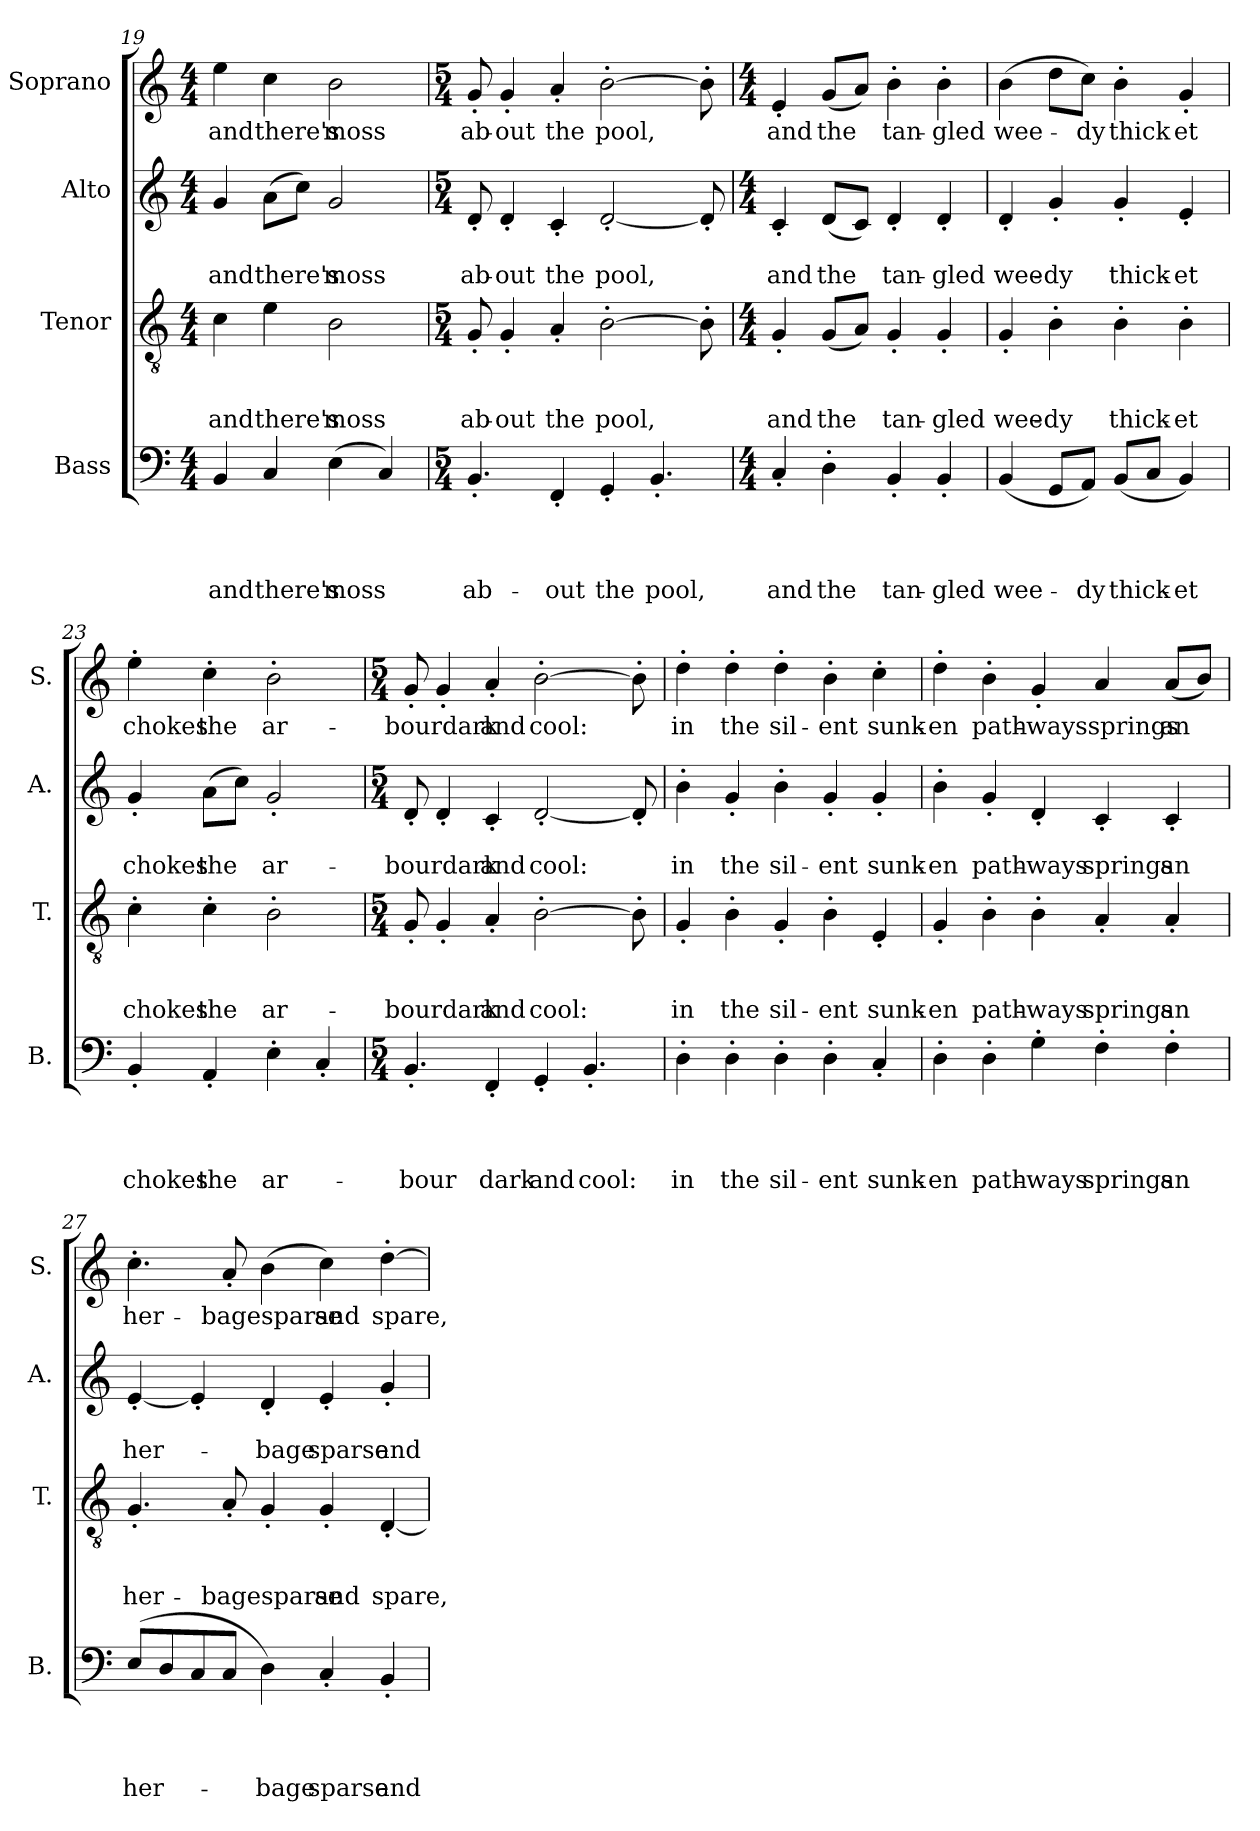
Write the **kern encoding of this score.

**kern	**text	**text	**text	**text	**kern	**text	**text	**text	**kern	**text	**text	**kern	**text
*part4	*part4	*part4	*part4	*part4	*part3	*part3	*part3	*part3	*part2	*part2	*part2	*part1	*part1
*staff4	*staff4	*staff4	*staff4	*staff4	*staff3	*staff3	*staff3	*staff3	*staff2	*staff2	*staff2	*staff1	*staff1
*I"Bass	*	*	*	*	*I"Tenor	*	*	*	*I"Alto	*	*	*I"Soprano	*
*I'B.	*	*	*	*	*I'T.	*	*	*	*I'A.	*	*	*I'S.	*
*clefF4	*	*	*	*	*clefGv2	*	*	*	*clefG2	*	*	*clefG2	*
*k[]	*	*	*	*	*k[]	*	*	*	*k[]	*	*	*k[]	*
*C:	*	*	*	*	*C:	*	*	*	*C:	*	*	*C:	*
*M4/4	*	*	*	*	*M4/4	*	*	*	*M4/4	*	*	*M4/4	*
=19	=19	=19	=19	=19	=19	=19	=19	=19	=19	=19	=19	=19	=19
!	!	!	!	!LO:LY:b	!	!	!	!LO:LY:b	!	!	!LO:LY:b	!	!LO:LY:b
4BB/	.	.	.	and	4c\	.	.	and	4g/	.	and	4ee\	and
!	!	!	!	!LO:LY:b	!	!	!	!LO:LY:b	!	!	!LO:LY:b	!	!LO:LY:b
4C/	.	.	.	there's	4e\	.	.	there's	(>8a\L	.	there's	4cc\	there's
.	.	.	.	.	.	.	.	.	8cc\J)	.	.	.	.
!	!	!	!	!LO:LY:b	!	!	!	!LO:LY:b	!	!	!LO:LY:b	!	!LO:LY:b
(>4E\	.	.	.	moss	2B\	.	.	moss	2g/	.	moss	2b\	moss
4C/)	.	.	.	.	.	.	.	.	.	.	.	.	.
!!LO:PB:g=z
=20	=20	=20	=20	=20	=20	=20	=20	=20	=20	=20	=20	=20	=20
*M5/4	*	*	*	*	*M5/4	*	*	*	*M5/4	*	*	*M5/4	*
!	!	!	!	!LO:LY:b	!	!	!	!LO:LY:b	!	!	!LO:LY:b	!	!LO:LY:b
4.BB'</	.	.	.	ab-	8G'</	.	.	ab-	8d'</	.	ab-	8g'</	ab-
!	!	!	!	!	!	!	!	!LO:LY:b	!	!	!LO:LY:b	!	!LO:LY:b
.	.	.	.	.	4G'</	.	.	-out	4d'</	.	-out	4g'</	-out
!	!	!	!	!LO:LY:b	!	!	!	!LO:LY:b	!	!	!LO:LY:b	!	!LO:LY:b
4FF'</	.	.	.	-out	4A'</	.	.	the	4c'</	.	the	4a'</	the
!	!	!	!	!LO:LY:b	!	!	!	!LO:LY:b	!	!	!LO:LY:b	!	!LO:LY:b
4GG'</	.	.	.	the	[>2B'>\	.	.	pool,	[<2d'</	.	pool,	[>2b'>\	pool,
!	!	!	!	!LO:LY:b	!	!	!	!	!	!	!	!	!
4.BB'</	.	.	.	pool,	.	.	.	.	.	.	.	.	.
.	.	.	.	.	8B'>\]	.	.	.	8d'</]	.	.	8b'>\]	.
=21	=21	=21	=21	=21	=21	=21	=21	=21	=21	=21	=21	=21	=21
*M4/4	*	*	*	*	*M4/4	*	*	*	*M4/4	*	*	*M4/4	*
!	!	!	!	!LO:LY:b	!	!	!	!LO:LY:b	!	!	!LO:LY:b	!	!LO:LY:b
4C'</	.	.	.	and	4G'</	.	.	and	4c'</	.	and	4e'</	and
!	!	!	!	!LO:LY:b	!	!	!	!LO:LY:b	!	!	!LO:LY:b	!	!LO:LY:b
4D'>\	.	.	.	the	(<8G/L	.	.	the	(<8d/L	.	the	(<8g/L	the
.	.	.	.	.	8A/J)	.	.	.	8c/J)	.	.	8a/J)	.
!	!	!	!	!LO:LY:b	!	!	!	!LO:LY:b	!	!	!LO:LY:b	!	!LO:LY:b
4BB'</	.	.	.	tan-	4G'</	.	.	tan-	4d'</	.	tan-	4b'>\	tan-
!	!	!	!	!LO:LY:b	!	!	!	!LO:LY:b	!	!	!LO:LY:b	!	!LO:LY:b
4BB'</	.	.	.	-gled	4G'</	.	.	-gled	4d'</	.	-gled	4b'>\	-gled
=22	=22	=22	=22	=22	=22	=22	=22	=22	=22	=22	=22	=22	=22
!	!	!	!	!LO:LY:b	!	!	!	!LO:LY:b	!	!	!LO:LY:b	!	!LO:LY:b
(<4BB/	.	.	.	wee-	4G'</	.	.	wee-	4d'</	.	wee-	(>4b\	wee-
!	!	!	!	!	!	!	!	!LO:LY:b	!	!	!LO:LY:b	!	!
8GG/L	.	.	.	.	4B'>\	.	.	-dy	4g'</	.	-dy	8dd\L	.
!	!	!	!	!LO:LY:b	!	!	!	!	!	!	!	!	!LO:LY:b
8AA/J)	.	.	.	-dy	.	.	.	.	.	.	.	8cc\J)	-dy
!	!	!	!	!LO:LY:b	!	!	!	!LO:LY:b	!	!	!LO:LY:b	!	!LO:LY:b
(<8BB/L	.	.	.	thick-	4B'>\	.	.	thick-	4g'</	.	thick-	4b'>\	thick
8C/J	.	.	.	.	.	.	.	.	.	.	.	.	.
!	!	!	!	!LO:LY:b	!	!	!	!LO:LY:b	!	!	!LO:LY:b	!	!LO:LY:b
4BB/)	.	.	.	-et	4B'>\	.	.	-et	4e'</	.	-et	4g'</	et
=23	=23	=23	=23	=23	=23	=23	=23	=23	=23	=23	=23	=23	=23
!	!	!	!	!LO:LY:b	!	!	!	!LO:LY:b	!	!	!LO:LY:b	!	!LO:LY:b
4BB'</	.	.	.	chokes	4c'>\	.	.	chokes	4g'</	.	chokes	4ee'>\	chokes
!	!	!	!	!LO:LY:b	!	!	!	!LO:LY:b	!	!	!LO:LY:b	!	!LO:LY:b
4AA'</	.	.	.	the	4c'>\	.	.	the	(>8a\L	.	the	4cc'>\	the
.	.	.	.	.	.	.	.	.	8cc\J)	.	.	.	.
!	!	!	!	!LO:LY:b	!	!	!	!LO:LY:b	!	!	!LO:LY:b	!	!LO:LY:b
4E'>\	.	.	.	ar-	2B'>\	.	.	ar-	2g'</	.	ar-	2b'>\	ar-
4C'</	.	.	.	.	.	.	.	.	.	.	.	.	.
=24	=24	=24	=24	=24	=24	=24	=24	=24	=24	=24	=24	=24	=24
*M5/4	*	*	*	*	*M5/4	*	*	*	*M5/4	*	*	*M5/4	*
!	!	!	!	!LO:LY:b	!	!	!	!LO:LY:b	!	!	!LO:LY:b	!	!LO:LY:b
4.BB'</	.	.	.	-bour	8G'</	.	.	-bourdark	8d'</	.	-bourdark	8g'</	-bourdark
.	.	.	.	.	4G'</	.	.	.	4d'</	.	.	4g'</	.
!	!	!	!	!LO:LY:b	!	!	!	!LO:LY:b	!	!	!LO:LY:b	!	!LO:LY:b
4FF'</	.	.	.	dark	4A'</	.	.	and	4c'</	.	and	4a'</	and
!	!	!	!	!LO:LY:b	!	!	!	!LO:LY:b	!	!	!LO:LY:b	!	!LO:LY:b
4GG'</	.	.	.	and	[>2B'>\	.	.	cool:	[<2d'</	.	cool:	[>2b'>\	cool:
!	!	!	!	!LO:LY:b	!	!	!	!	!	!	!	!	!
4.BB'</	.	.	.	cool:	.	.	.	.	.	.	.	.	.
.	.	.	.	.	8B'>\]	.	.	.	8d'</]	.	.	8b'>\]	.
!!LO:PB:g=z
=25	=25	=25	=25	=25	=25	=25	=25	=25	=25	=25	=25	=25	=25
!	!	!	!	!LO:LY:b	!	!	!	!LO:LY:b	!	!	!LO:LY:b	!	!LO:LY:b
4D'>\	.	.	.	in	4G'</	.	.	in	4b'>\	.	in	4dd'>\	in
!	!	!	!	!LO:LY:b	!	!	!	!LO:LY:b	!	!	!LO:LY:b	!	!LO:LY:b
4D'>\	.	.	.	the	4B'>\	.	.	the	4g'</	.	the	4dd'>\	the
!	!	!	!	!LO:LY:b	!	!	!	!LO:LY:b	!	!	!LO:LY:b	!	!LO:LY:b
4D'>\	.	.	.	sil-	4G'</	.	.	sil-	4b'>\	.	sil-	4dd'>\	sil-
!	!	!	!	!LO:LY:b	!	!	!	!LO:LY:b	!	!	!LO:LY:b	!	!LO:LY:b
4D'>\	.	.	.	-ent	4B'>\	.	.	-ent	4g'</	.	-ent	4b'>\	-ent
!	!	!	!	!LO:LY:b	!	!	!	!LO:LY:b	!	!	!LO:LY:b	!	!LO:LY:b
4C'</	.	.	.	sunk-	4E'</	.	.	sunk-	4g'</	.	sunk-	4cc'>\	sunk-
=26	=26	=26	=26	=26	=26	=26	=26	=26	=26	=26	=26	=26	=26
!	!	!	!	!LO:LY:b	!	!	!	!LO:LY:b	!	!	!LO:LY:b	!	!LO:LY:b
4D'>\	.	.	.	-en	4G'</	.	.	-en	4b'>\	.	-en	4dd'>\	-en
!	!	!	!	!LO:LY:b	!	!	!	!LO:LY:b	!	!	!LO:LY:b	!	!LO:LY:b
4D'>\	.	.	.	path-	4B'>\	.	.	path-	4g'</	.	path-	4b'>\	path-
!	!	!	!	!LO:LY:b	!	!	!	!LO:LY:b	!	!	!LO:LY:b	!	!LO:LY:b
4G'>\	.	.	.	-ways	4B'>\	.	.	-ways	4d'</	.	-ways	4g'</	-wayssprings
!	!	!	!	!LO:LY:b	!	!	!	!LO:LY:b	!	!	!LO:LY:b	!	!
4F'>\	.	.	.	springs	4A'</	.	.	springs	4c'</	.	springs	4a/	.
!	!	!	!	!LO:LY:b	!	!	!	!LO:LY:b	!	!	!LO:LY:b	!	!LO:LY:b
4F'>\	.	.	.	an	4A'</	.	.	an	4c'</	.	an	(<8a/L	an
.	.	.	.	.	.	.	.	.	.	.	.	8b/J)	.
=27	=27	=27	=27	=27	=27	=27	=27	=27	=27	=27	=27	=27	=27
!	!	!	!	!LO:LY:b	!	!	!	!LO:LY:b	!	!	!LO:LY:b	!	!LO:LY:b
(>8E/L	.	.	.	her-	4.G'</	.	.	her-	[<4e'</	.	her-	4.cc'>\	her-
8D/	.	.	.	.	.	.	.	.	.	.	.	.	.
8C/	.	.	.	.	.	.	.	.	4e'</]	.	.	.	.
!	!	!	!	!	!	!	!	!LO:LY:b	!	!	!	!	!LO:LY:b
8C/J	.	.	.	.	8A'</	.	.	-bagesparse	.	.	.	8a'</	-bagesparse
!	!	!	!	!LO:LY:b	!	!	!	!	!	!	!LO:LY:b	!	!
4D\)	.	.	.	-bage	4G'</	.	.	.	4d'</	.	-bage	(>4b\	.
!	!	!	!	!LO:LY:b	!	!	!	!LO:LY:b	!	!	!LO:LY:b	!	!LO:LY:b
4C'</	.	.	.	sparse	4G'</	.	.	and	4e'</	.	sparse	4cc\)	and
!	!	!	!	!LO:LY:b	!	!	!	!LO:LY:b	!	!	!LO:LY:b	!	!LO:LY:b
4BB'</	.	.	.	and	[<4D'</	.	.	spare,	4g'</	.	and	[>4dd'>\	spare,
=	=	=	=	=	=	=	=	=	=	=	=	=	=
*-	*-	*-	*-	*-	*-	*-	*-	*-	*-	*-	*-	*-	*-
